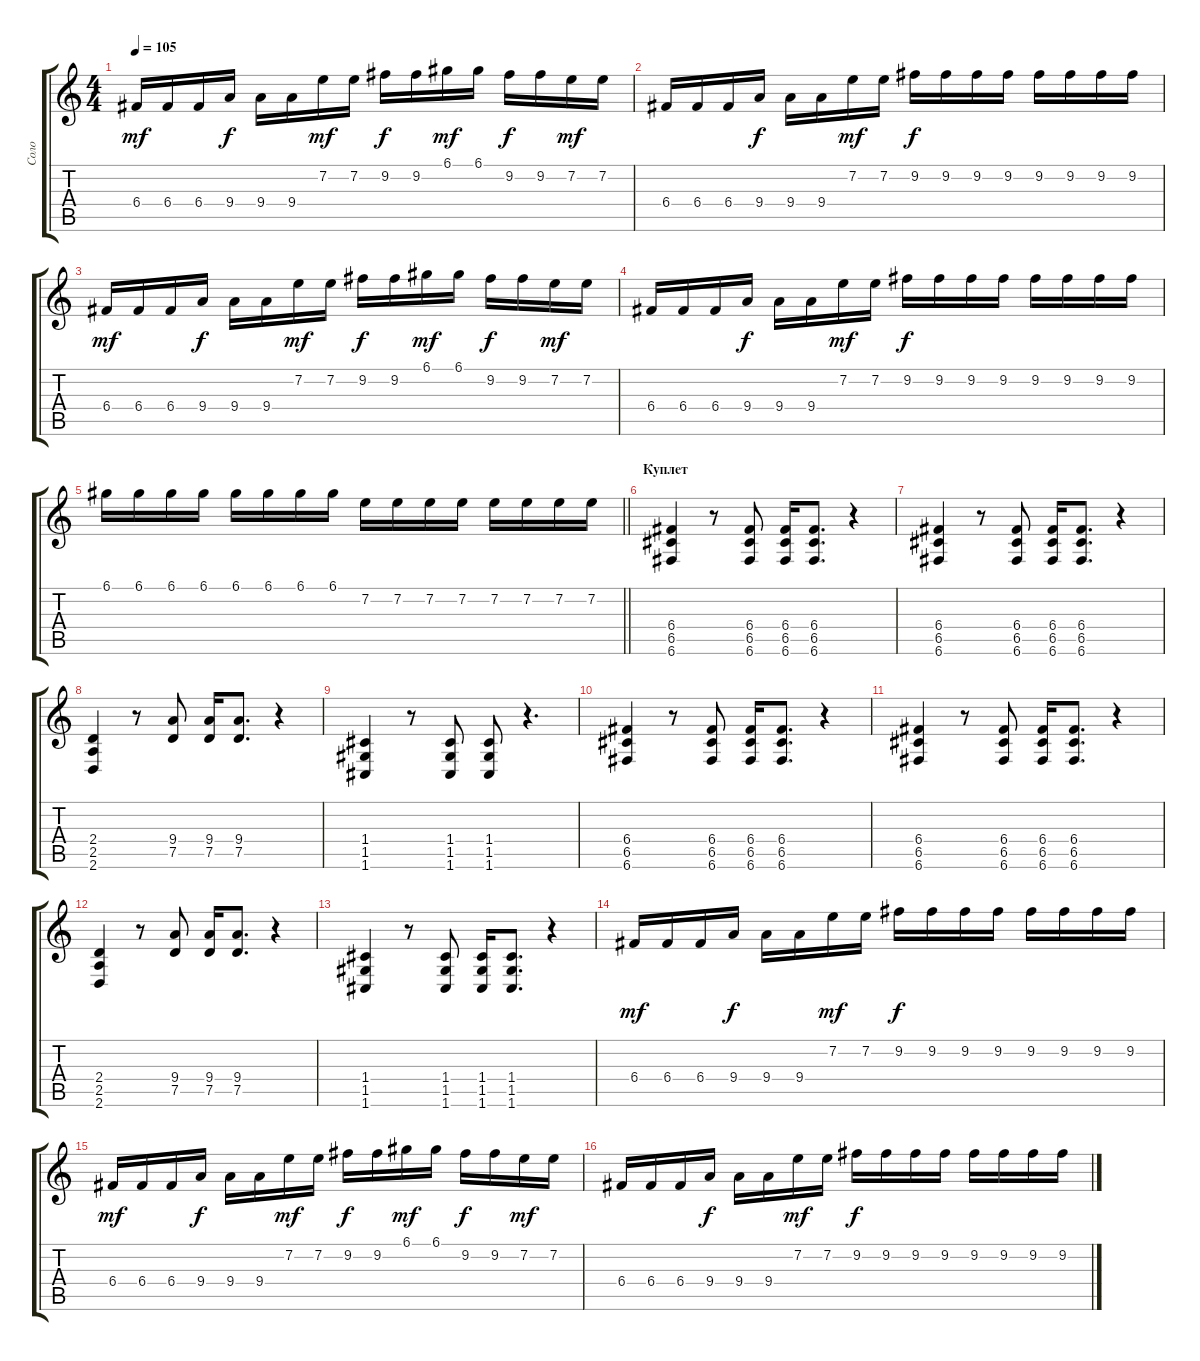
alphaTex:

\track ("Соло" "Соло") {instrument overdrivenguitar}
\staff {score tabs}
\tuning (D4 A3 F3 C3 G2 C2) {hide}
\ts (4 4)
\tempo 105
\clef g2
\ks c
6.4.16{dy mf} 6.4.16 6.4.16 9.4.16{dy f} 9.4.16 9.4.16 7.2.16{dy mf} 7.2.16 9.2.16{dy f} 9.2.16 6.1.16{dy mf} 6.1.16 9.2.16{dy f} 9.2.16 7.2.16{dy mf} 7.2.16 |
6.4.16 6.4.16 6.4.16 9.4.16{dy f} 9.4.16 9.4.16 7.2.16{dy mf} 7.2.16 9.2.16{dy f} 9.2.16 9.2.16 9.2.16 9.2.16 9.2.16 9.2.16 9.2.16 |
6.4.16{dy mf} 6.4.16 6.4.16 9.4.16{dy f} 9.4.16 9.4.16 7.2.16{dy mf} 7.2.16 9.2.16{dy f} 9.2.16 6.1.16{dy mf} 6.1.16 9.2.16{dy f} 9.2.16 7.2.16{dy mf} 7.2.16 |
6.4.16 6.4.16 6.4.16 9.4.16{dy f} 9.4.16 9.4.16 7.2.16{dy mf} 7.2.16 9.2.16{dy f} 9.2.16 9.2.16 9.2.16 9.2.16 9.2.16 9.2.16 9.2.16 |
\barLineRight lightlight
6.1.16 6.1.16 6.1.16 6.1.16 6.1.16 6.1.16 6.1.16 6.1.16 7.2.16 7.2.16 7.2.16 7.2.16 7.2.16 7.2.16 7.2.16 7.2.16 |
\section ("" "Куплет")
(6.4 6.5 6.6).4 r.8 (6.4 6.5 6.6).8 (6.4 6.5 6.6).16 (6.4 6.5 6.6).8{d} r.4 |
(6.4 6.5 6.6).4 r.8 (6.4 6.5 6.6).8 (6.4 6.5 6.6).16 (6.4 6.5 6.6).8{d} r.4 |
(2.4 2.5 2.6).4 r.8 (9.4 7.5).8 (9.4 7.5).16 (9.4 7.5).8{d} r.4 |
(1.4 1.5 1.6).4 r.8 (1.4 1.5 1.6).8 (1.4 1.5 1.6).8 r.4{d} |
(6.4 6.5 6.6).4 r.8 (6.4 6.5 6.6).8 (6.4 6.5 6.6).16 (6.4 6.5 6.6).8{d} r.4 |
(6.4 6.5 6.6).4 r.8 (6.4 6.5 6.6).8 (6.4 6.5 6.6).16 (6.4 6.5 6.6).8{d} r.4 |
(2.4 2.5 2.6).4 r.8 (9.4 7.5).8 (9.4 7.5).16 (9.4 7.5).8{d} r.4 |
(1.4 1.5 1.6).4 r.8 (1.4 1.5 1.6).8 (1.4 1.5 1.6).16 (1.4 1.5 1.6).8{d} r.4 |
6.4.16{dy mf} 6.4.16 6.4.16 9.4.16{dy f} 9.4.16 9.4.16 7.2.16{dy mf} 7.2.16 9.2.16{dy f} 9.2.16 9.2.16 9.2.16 9.2.16 9.2.16 9.2.16 9.2.16 |
6.4.16{dy mf} 6.4.16 6.4.16 9.4.16{dy f} 9.4.16 9.4.16 7.2.16{dy mf} 7.2.16 9.2.16{dy f} 9.2.16 6.1.16{dy mf} 6.1.16 9.2.16{dy f} 9.2.16 7.2.16{dy mf} 7.2.16 |
6.4.16 6.4.16 6.4.16 9.4.16{dy f} 9.4.16 9.4.16 7.2.16{dy mf} 7.2.16 9.2.16{dy f} 9.2.16 9.2.16 9.2.16 9.2.16 9.2.16 9.2.16 9.2.16
